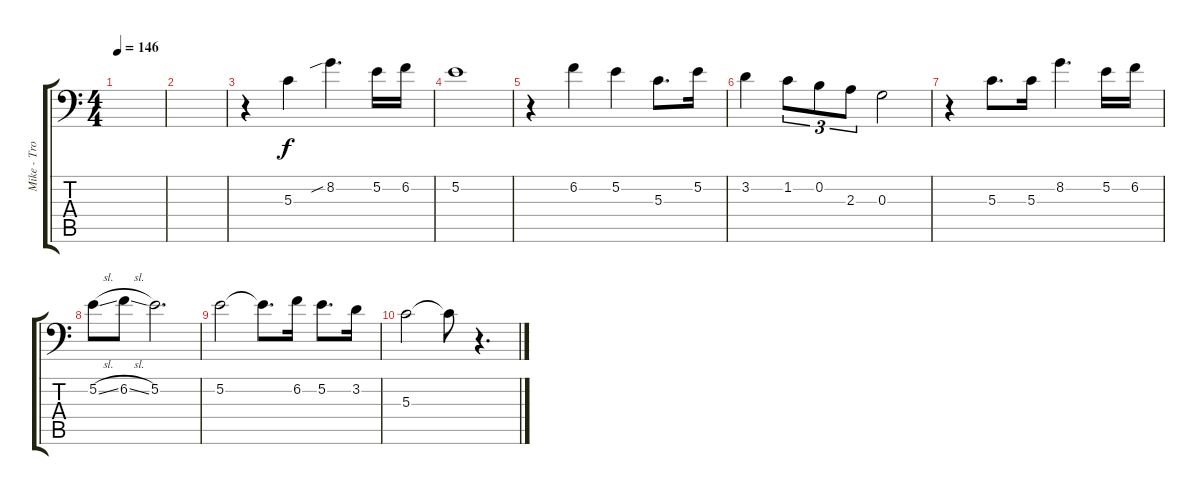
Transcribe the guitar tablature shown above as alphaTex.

\track ("Mike - Trombone" "Mike - Tro") {instrument trombone}
\staff {score tabs}
\tuning (E4 B3 G3 D3 A2 A1) {hide}
\ts (4 4)
\tempo 146
\clef f4
\ks c
|
|
r.4 5.3.4 8.2{sib}.4{d} 5.2.16 6.2.16 |
5.2.1 |
r.4 6.2.4 5.2.4 5.3.8{d} 5.2.16 |
3.2.4 1.2.8{tu (3 2)} 0.2.8{tu (3 2)} 2.3.8{tu (3 2)} 0.3.2 |
r.4 5.3.8{d} 5.3.16 8.2.4{d} 5.2.16 6.2.16 |
5.2{sl}.8 6.2{sl}.8 5.2.2{d} |
5.2.2 5.2{t}.8{d} 6.2.16 5.2.8{d} 3.2.16 |
5.3.2 5.3{t}.8 r.4{d}
